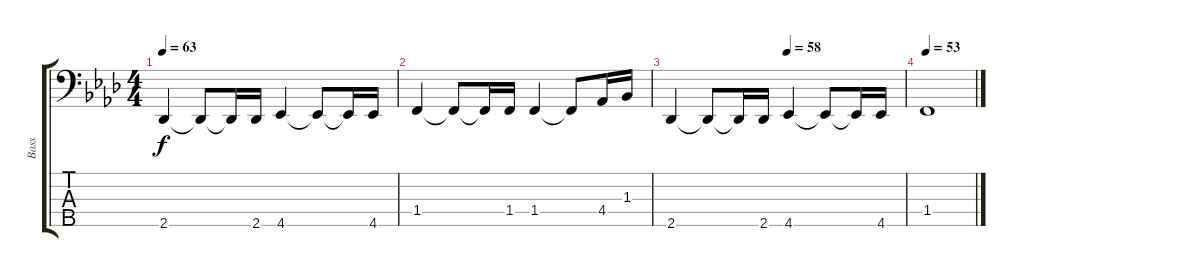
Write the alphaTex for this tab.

\track ("Bass" "Bass") {instrument electricbassfinger}
\staff {score tabs}
\tuning (G2 D2 A1 E1 B0) {hide}
\ts (4 4)
\tempo 63
\clef f4
\ks fminor
2.5.4{dy f} 2.5{t}.8 2.5{t}.16 2.5.16 4.5.4 4.5{t}.8 4.5{t}.16 4.5.16 |
1.4.4 1.4{t}.8 1.4{t}.16 1.4.16 1.4.4 1.4{t}.8 4.4.16 1.3.16 |
\tempo (58 0.5)
2.5.4 2.5{t}.8 2.5{t}.16 2.5.16 4.5.4 4.5{t}.8 4.5{t}.16 4.5.16 |
\tempo 53
1.4.1
